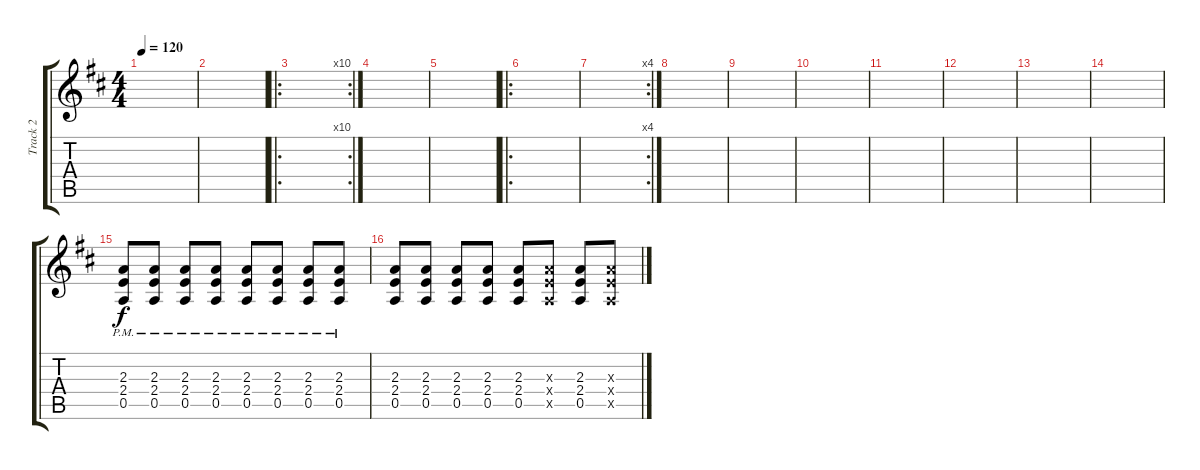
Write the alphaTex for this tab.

\track ("Track 2" "Track 2") {instrument overdrivenguitar}
\staff {score tabs}
\tuning (E4 B3 G3 D3 A2 D2) {hide}
\ts (4 4)
\tempo 120
\clef g2
\ks d
|
|
\ro
\rc 10
|
|
|
\ro
|
\rc 4
|
|
|
|
|
|
|
|
(2.3{pm} 2.4{pm} 0.5{pm}).8 (2.3{pm} 2.4{pm} 0.5{pm}).8 (2.3{pm} 2.4{pm} 0.5{pm}).8 (2.3{pm} 2.4{pm} 0.5{pm}).8 (2.3{pm} 2.4{pm} 0.5{pm}).8 (2.3{pm} 2.4{pm} 0.5{pm}).8 (2.3{pm} 2.4{pm} 0.5{pm}).8 (2.3{pm} 2.4{pm} 0.5{pm}).8 |
(2.3 2.4 0.5).8 (2.3 2.4 0.5).8 (2.3 2.4 0.5).8 (2.3 2.4 0.5).8 (2.3 2.4 0.5).8 (2.3{x} 2.4{x} 0.5{x}).8 (2.3 2.4 0.5).8 (2.3{x} 2.4{x} 0.5{x}).8
